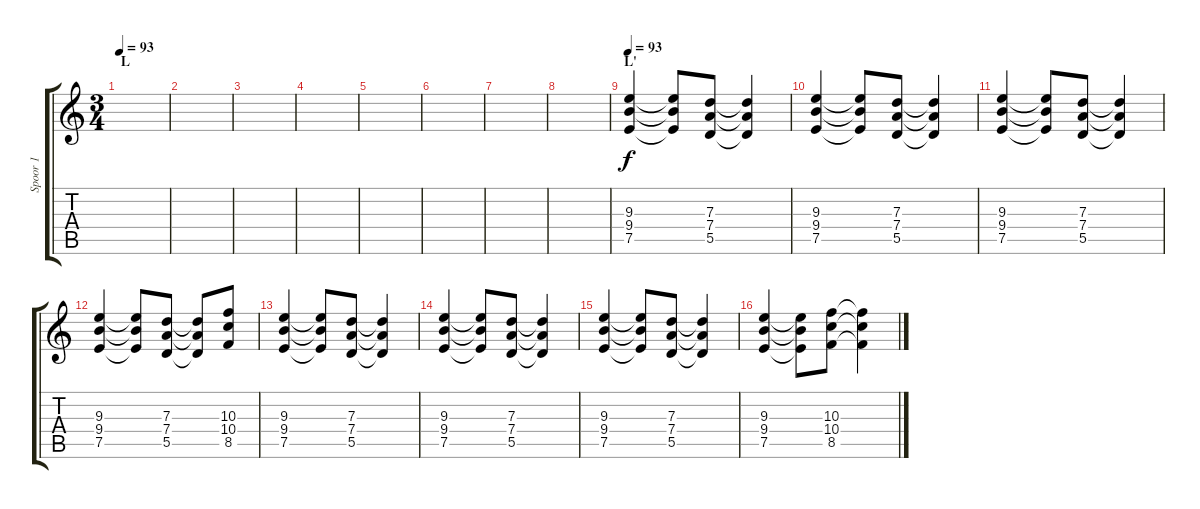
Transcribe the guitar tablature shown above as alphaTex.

\track ("Spoor 1" "Spoor 1") {instrument electricguitarclean}
\staff {score tabs}
\tuning (E4 B3 G3 D3 A2 E2) {hide}
\ts (3 4)
\section ("" "L")
\tempo 93
\clef g2
\ks c
|
|
|
|
|
|
|
|
\section ("" "L'")
\tempo 93
(9.3 9.4 7.5).4{volume 12} (9.3{t} 9.4{t} 7.5{t}).8 (7.3 7.4 5.5).8 (7.3{t} 7.4{t} 5.5{t}).4 |
(9.3 9.4 7.5).4 (9.3{t} 9.4{t} 7.5{t}).8 (7.3 7.4 5.5).8 (7.3{t} 7.4{t} 5.5{t}).4 |
(9.3 9.4 7.5).4 (9.3{t} 9.4{t} 7.5{t}).8 (7.3 7.4 5.5).8 (7.3{t} 7.4{t} 5.5{t}).4 |
(9.3 9.4 7.5).4 (9.3{t} 9.4{t} 7.5{t}).8 (7.3 7.4 5.5).8 (7.3{t} 7.4{t} 5.5{t}).8 (10.3 10.4 8.5).8 |
(9.3 9.4 7.5).4 (9.3{t} 9.4{t} 7.5{t}).8 (7.3 7.4 5.5).8 (7.3{t} 7.4{t} 5.5{t}).4 |
(9.3 9.4 7.5).4 (9.3{t} 9.4{t} 7.5{t}).8 (7.3 7.4 5.5).8 (7.3{t} 7.4{t} 5.5{t}).4 |
(9.3 9.4 7.5).4 (9.3{t} 9.4{t} 7.5{t}).8 (7.3 7.4 5.5).8 (7.3{t} 7.4{t} 5.5{t}).4 |
(9.3 9.4 7.5).4 (9.3{t} 9.4{t} 7.5{t}).8 (10.3 10.4 8.5).8 (10.3{t} 10.4{t} 8.5{t}).4
